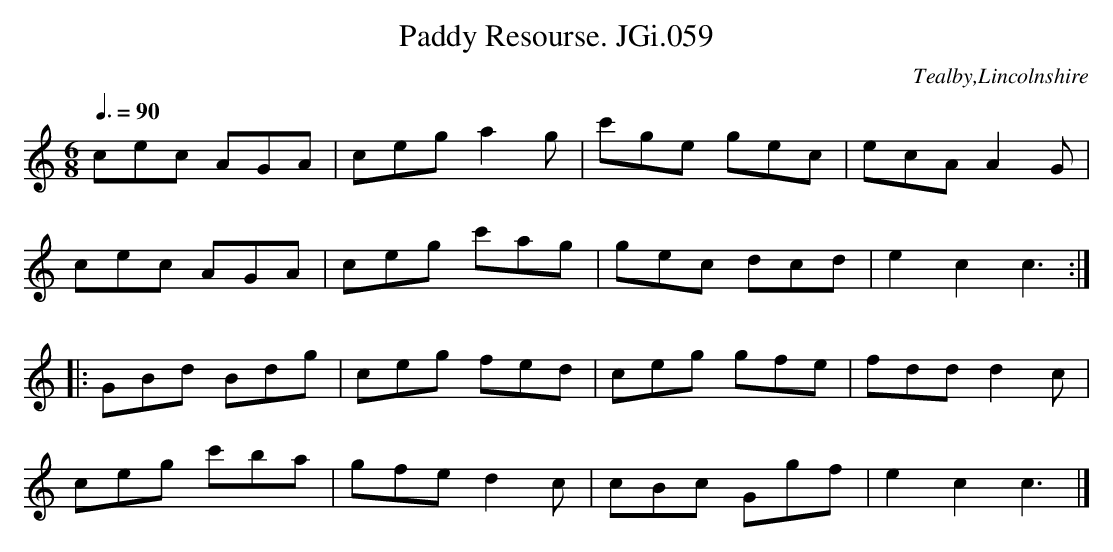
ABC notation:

X:1
T:Paddy Resourse. JGi.059
L:1/8
M:6/8
O:Tealby,Lincolnshire
Q:3/8=90
K:C
cec AGA|ceg a2g|c'ge gec|ecAA2G|
cec AGA|ceg c'ag|gec dcd|e2c2c3:|
|:GBd Bdg|ceg fed|ceg gfe|fdd d2c|
ceg c'ba|gfe d2c|cBc Ggf|e2c2c3|]
